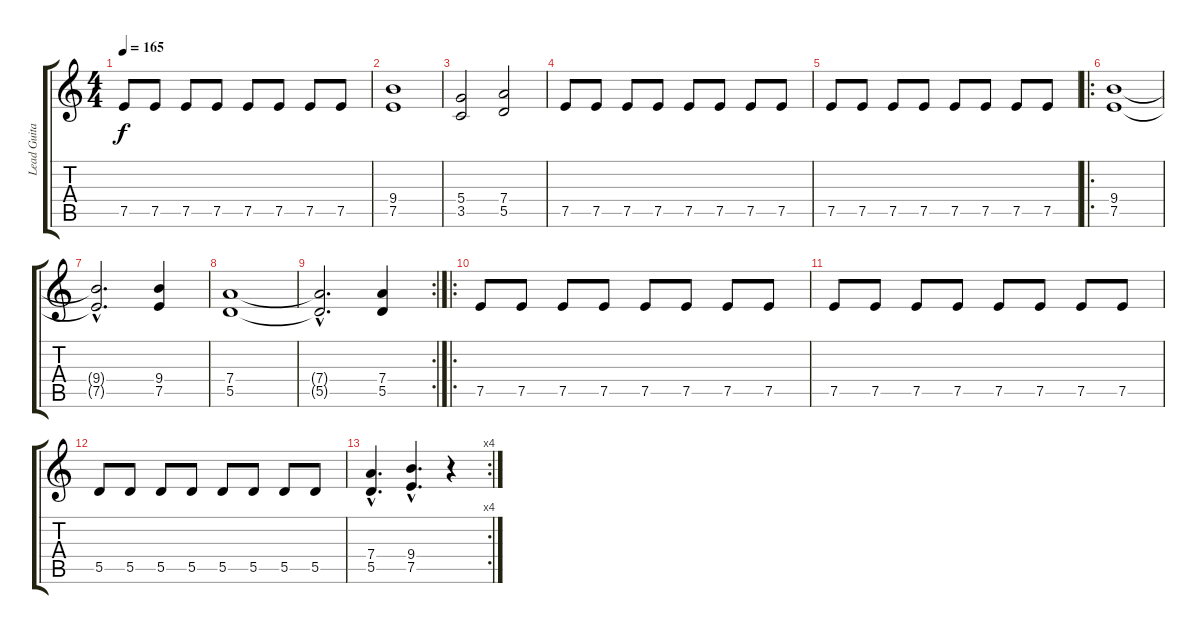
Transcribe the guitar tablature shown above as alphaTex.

\track ("Lead Guitar (Learn This One)" "Lead Guita") {instrument distortionguitar}
\staff {score tabs}
\tuning (E4 B3 G3 D3 A2 E2) {hide}
\ts (4 4)
\tempo 165
\clef g2
\ks c
7.5.8{dy f} 7.5.8 7.5.8 7.5.8 7.5.8 7.5.8 7.5.8 7.5.8 |
(9.4 7.5).1{instrument distortionguitar} |
(5.4 3.5).2 (7.4 5.5).2 |
7.5.8{instrument electricguitarmuted} 7.5.8 7.5.8 7.5.8 7.5.8 7.5.8 7.5.8 7.5.8 |
7.5.8 7.5.8 7.5.8 7.5.8 7.5.8 7.5.8 7.5.8 7.5.8 |
\ro
(9.4 7.5).1{instrument distortionguitar} |
(9.4{hac t} 7.5{hac t}).2{d} (9.4 7.5).4 |
(7.4 5.5).1 |
\rc 2
(7.4{hac t} 5.5{hac t}).2{d} (7.4 5.5).4 |
\ro
7.5.8{instrument electricguitarmuted} 7.5.8 7.5.8 7.5.8 7.5.8 7.5.8 7.5.8 7.5.8 |
7.5.8 7.5.8 7.5.8 7.5.8 7.5.8 7.5.8 7.5.8 7.5.8 |
5.5.8 5.5.8 5.5.8 5.5.8 5.5.8 5.5.8 5.5.8 5.5.8 |
\rc 4
(7.4{hac} 5.5{hac}).4{d instrument distortionguitar} (9.4{hac} 7.5{hac}).4{d} r.4
